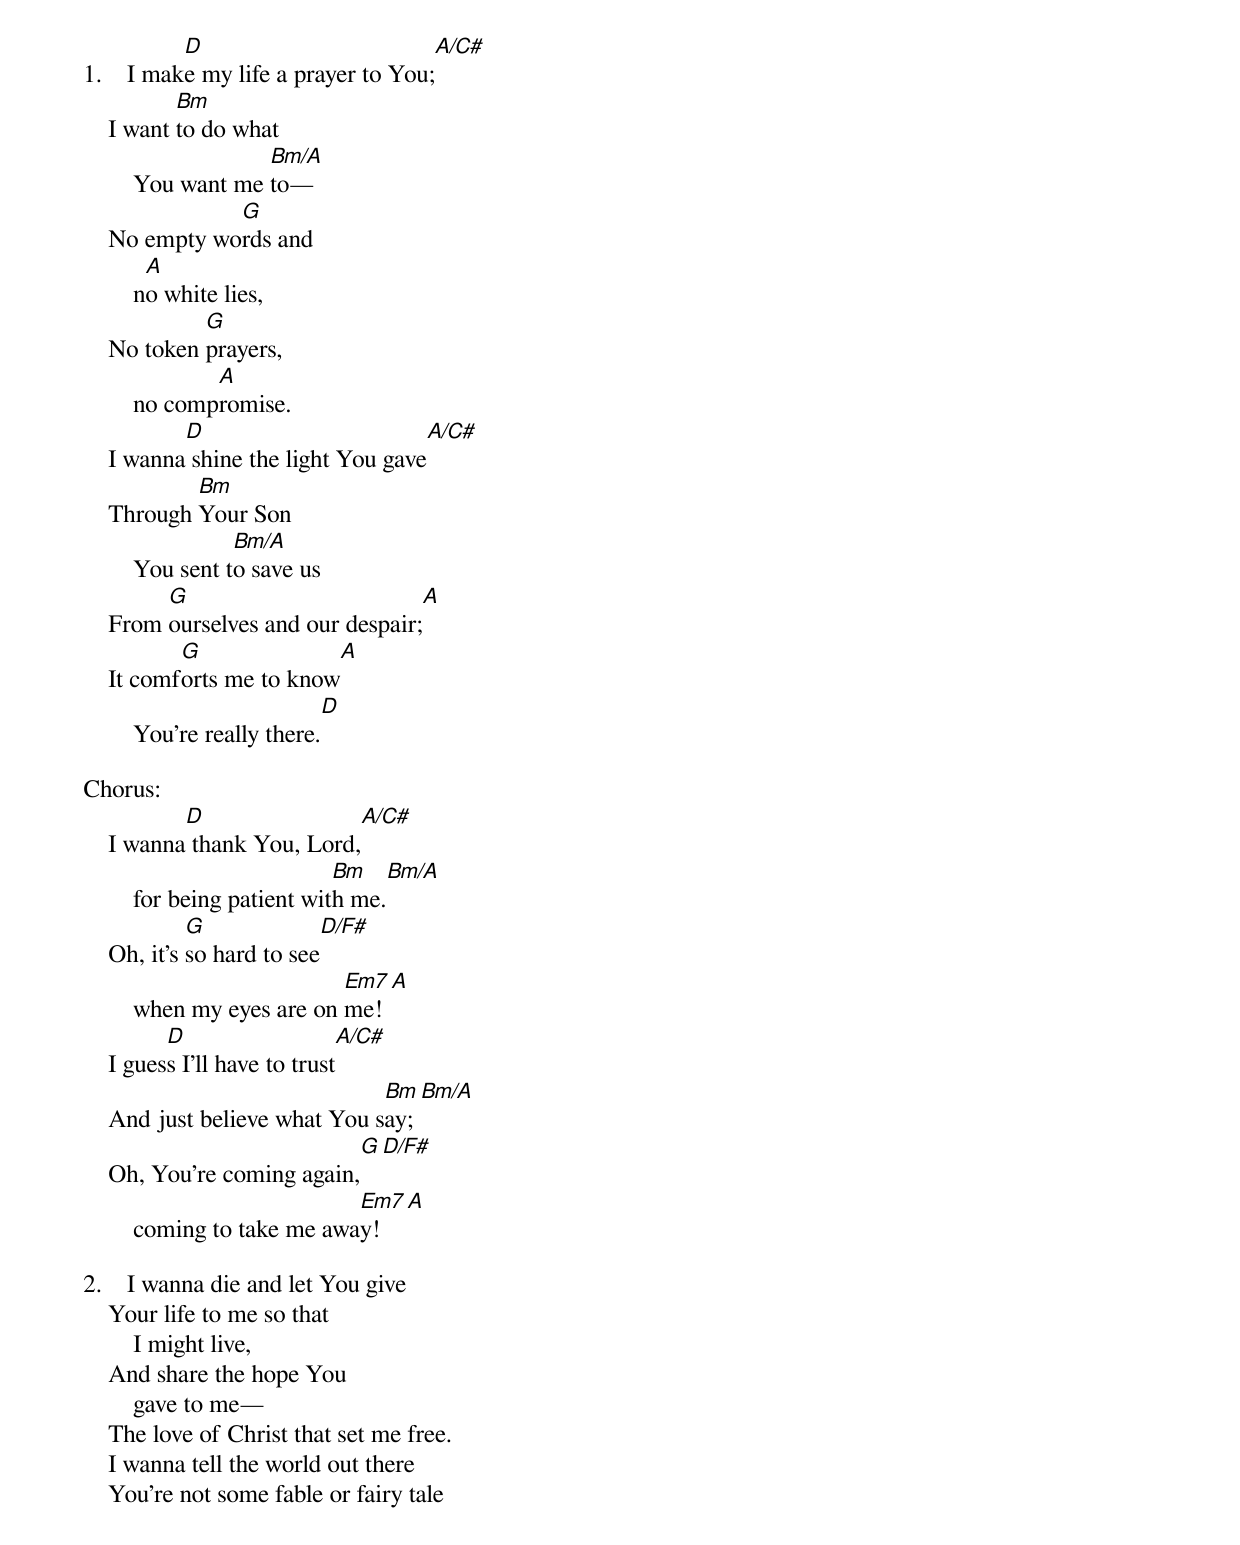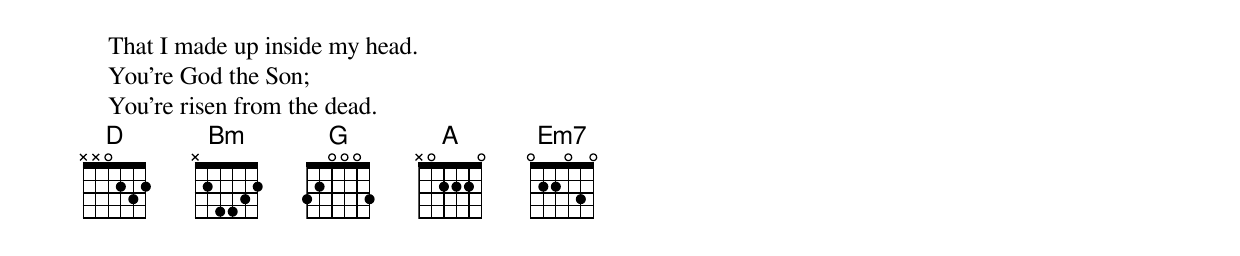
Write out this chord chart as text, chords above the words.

           D                           A/C#
1.    I make my life a prayer to You;
           Bm
    I want to do what
                    Bm/A
        You want me to—
               G
    No empty words and
         A
        no white lies,
             G
    No token prayers,
               A
        no compromise.
           D                           A/C#
    I wanna shine the light You gave
            Bm
    Through Your Son
                  Bm/A
        You sent to save us
         G                                  A
    From ourselves and our despair;
           G                               A
    It comforts me to know
                                       D
        You’re really there.

Chorus:
           D                                  A/C#
    I wanna thank You, Lord,
                             Bm                 Bm/A
        for being patient with me.
             G                            D/F#
    Oh, it’s so hard to see
                            Em7                A
        when my eyes are on me!
          D                                A/C#
    I guess I’ll have to trust
                               Bm                         Bm/A
    And just believe what You say;
                              G                D/F#
    Oh, You’re coming again,
                             Em7              A
        coming to take me away!

2.    I wanna die and let You give
    Your life to me so that
        I might live,
    And share the hope You
        gave to me—
    The love of Christ that set me free.
    I wanna tell the world out there
    You’re not some fable or fairy tale
    That I made up inside my head.
    You’re God the Son;
    You’re risen from the dead.
